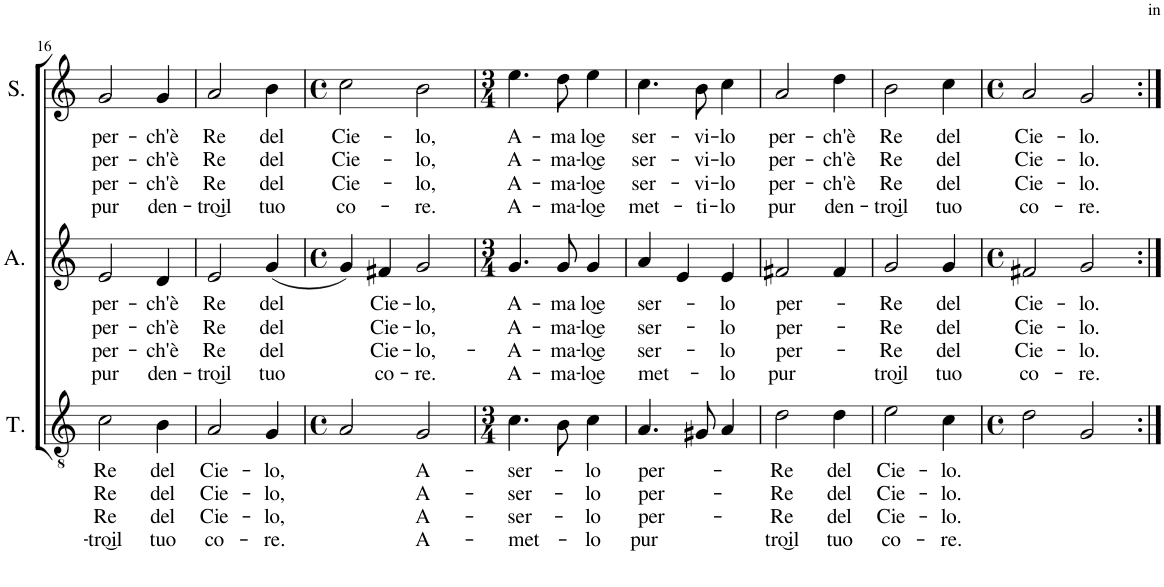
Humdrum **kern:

**kern	**text	**text	**text	**text	**kern	**text	**text	**text	**text	**kern	**text	**text	**text	**text
*part3	*part3	*part3	*part3	*part3	*part2	*part2	*part2	*part2	*part2	*part1	*part1	*part1	*part1	*part1
*staff3	*staff3	*staff3	*staff3	*staff3	*staff2	*staff2	*staff2	*staff2	*staff2	*staff1	*staff1	*staff1	*staff1	*staff1
*I"Tenor	*	*	*	*	*I"Alto	*	*	*	*	*I"Soprano	*	*	*	*
*I'T.	*	*	*	*	*I'A.	*	*	*	*	*I'S.	*	*	*	*
!!LO:PB:g=z
*clefGv2	*	*	*	*	*clefG2	*	*	*	*	*clefG2	*	*	*	*
*k[]	*	*	*	*	*k[]	*	*	*	*	*k[]	*	*	*	*
*M3/4	*	*	*	*	*M3/4	*	*	*	*	*M3/4	*	*	*	*
=16	=16	=16	=16	=16	=16	=16	=16	=16	=16	=16	=16	=16	=16	=16
!	!LO:LY:b	!LO:LY:b	!LO:LY:b	!LO:LY:b	!	!LO:LY:b	!LO:LY:b	!LO:LY:b	!LO:LY:b	!	!LO:LY:b	!LO:LY:b	!LO:LY:b	!LO:LY:b
2c\	Re	Re	Re	-tro͜il	2e/	per-	per-	per-	pur	2g/	per-	per-	per-	pur
!	!LO:LY:b	!LO:LY:b	!LO:LY:b	!LO:LY:b	!	!LO:LY:b	!LO:LY:b	!LO:LY:b	!LO:LY:b	!	!LO:LY:b	!LO:LY:b	!LO:LY:b	!LO:LY:b
4B\	del	del	del	tuo	4d/	-ch'è	-ch'è	-ch'è	den-	4g/	-ch'è	-ch'è	-ch'è	den-
=17	=17	=17	=17	=17	=17	=17	=17	=17	=17	=17	=17	=17	=17	=17
!	!LO:LY:b	!LO:LY:b	!LO:LY:b	!LO:LY:b	!	!LO:LY:b	!LO:LY:b	!LO:LY:b	!LO:LY:b	!	!LO:LY:b	!LO:LY:b	!LO:LY:b	!LO:LY:b
2A/	Cie-	Cie-	Cie-	co-	2e/	Re	Re	Re	-tro͜il	2a/	Re	Re	Re	-tro͜il
!	!LO:LY:b	!LO:LY:b	!LO:LY:b	!LO:LY:b	!	!LO:LY:b	!LO:LY:b	!LO:LY:b	!LO:LY:b	!	!LO:LY:b	!LO:LY:b	!LO:LY:b	!LO:LY:b
4G/	-lo,	-lo,	-lo,	-re.	(4g/	del	del	del	tuo	4b\	del	del	del	tuo
=18	=18	=18	=18	=18	=18	=18	=18	=18	=18	=18	=18	=18	=18	=18
*M4/4	*	*	*	*	*M4/4	*	*	*	*	*M4/4	*	*	*	*
*met(c)	*	*	*	*	*met(c)	*	*	*	*	*met(c)	*	*	*	*
!	!	!	!	!	!	!	!	!	!	!	!LO:LY:b	!LO:LY:b	!LO:LY:b	!LO:LY:b
2A/	.	.	.	.	4g/)	.	.	.	.	2cc\	Cie-	Cie-	Cie-	co-
!	!	!	!	!	!	!LO:LY:b	!LO:LY:b	!LO:LY:b	!LO:LY:b	!	!	!	!	!
.	.	.	.	.	4f#X/	Cie-	Cie-	Cie-	co-	.	.	.	.	.
!	!LO:LY:b	!LO:LY:b	!LO:LY:b	!LO:LY:b	!	!LO:LY:b	!LO:LY:b	!LO:LY:b	!LO:LY:b	!	!LO:LY:b	!LO:LY:b	!LO:LY:b	!LO:LY:b
2G/	A-	A-	A-	A-	2g/	-lo,	-lo,	-lo,-	-re.	2b\	-lo,	-lo,	-lo,	-re.
=19	=19	=19	=19	=19	=19	=19	=19	=19	=19	=19	=19	=19	=19	=19
*M3/4	*	*	*	*	*M3/4	*	*	*	*	*M3/4	*	*	*	*
!	!LO:LY:b	!LO:LY:b	!LO:LY:b	!LO:LY:b	!	!LO:LY:b	!LO:LY:b	!LO:LY:b	!LO:LY:b	!	!LO:LY:b	!LO:LY:b	!LO:LY:b	!LO:LY:b
4.c\	ser-	ser-	ser-	met-	4.g/	A-	A-	-A-	A-	4.ee\	A-	A-	A-	A-
!	!	!	!	!	!	!LO:LY:b	!LO:LY:b	!LO:LY:b	!LO:LY:b	!	!LO:LY:b	!LO:LY:b	!LO:LY:b	!LO:LY:b
8B\	.	.	.	.	8g/	-ma	-ma-	-ma-	-ma-	8dd\	-ma	-ma-	-ma-	-ma-
!	!LO:LY:b	!LO:LY:b	!LO:LY:b	!LO:LY:b	!	!LO:LY:b	!LO:LY:b	!LO:LY:b	!LO:LY:b	!	!LO:LY:b	!LO:LY:b	!LO:LY:b	!LO:LY:b
4c\	-lo	-lo	-lo	-lo	4g/	lo͜e	-lo͜e	-lo͜e	-lo͜e	4ee\	lo͜e	-lo͜e	-lo͜e	-lo͜e
=20	=20	=20	=20	=20	=20	=20	=20	=20	=20	=20	=20	=20	=20	=20
!	!LO:LY:b	!LO:LY:b	!LO:LY:b	!LO:LY:b	!	!LO:LY:b	!LO:LY:b	!LO:LY:b	!LO:LY:b	!	!LO:LY:b	!LO:LY:b	!LO:LY:b	!LO:LY:b
4.A/	per-	per-	per-	pur	4a/	ser-	ser-	ser-	met-	4.cc\	ser-	ser-	ser-	met-
.	.	.	.	.	4e/	.	.	.	.	.	.	.	.	.
!	!	!	!	!	!	!	!	!	!	!	!LO:LY:b	!LO:LY:b	!LO:LY:b	!LO:LY:b
8G#X/	.	.	.	.	.	.	.	.	.	8b\	-vi-	-vi-	-vi-	-ti-
!	!	!	!	!	!	!LO:LY:b	!LO:LY:b	!LO:LY:b	!LO:LY:b	!	!LO:LY:b	!LO:LY:b	!LO:LY:b	!LO:LY:b
4A/	.	.	.	.	4e/	-lo	-lo	-lo	-lo	4cc\	-lo	-lo	-lo	-lo
=21	=21	=21	=21	=21	=21	=21	=21	=21	=21	=21	=21	=21	=21	=21
!	!LO:LY:b	!LO:LY:b	!LO:LY:b	!LO:LY:b	!	!LO:LY:b	!LO:LY:b	!LO:LY:b	!LO:LY:b	!	!LO:LY:b	!LO:LY:b	!LO:LY:b	!LO:LY:b
2d\	Re	Re	Re	-tro͜il	2f#X/	per-	per-	per-	pur	2a/	per-	per-	per-	pur
!	!LO:LY:b	!LO:LY:b	!LO:LY:b	!LO:LY:b	!	!	!	!	!	!	!LO:LY:b	!LO:LY:b	!LO:LY:b	!LO:LY:b
4d\	del	del	del	tuo	4f#/	.	.	.	.	4dd\	-ch'è	-ch'è	-ch'è	den-
=22	=22	=22	=22	=22	=22	=22	=22	=22	=22	=22	=22	=22	=22	=22
!	!LO:LY:b	!LO:LY:b	!LO:LY:b	!LO:LY:b	!	!LO:LY:b	!LO:LY:b	!LO:LY:b	!LO:LY:b	!	!LO:LY:b	!LO:LY:b	!LO:LY:b	!LO:LY:b
2e\	Cie-	Cie-	Cie-	co-	2g/	Re	Re	Re	-tro͜il	2b\	Re	Re	Re	-tro͜il
!	!LO:LY:b	!LO:LY:b	!LO:LY:b	!LO:LY:b	!	!LO:LY:b	!LO:LY:b	!LO:LY:b	!LO:LY:b	!	!LO:LY:b	!LO:LY:b	!LO:LY:b	!LO:LY:b
4c\	-lo.	-lo.	-lo.	-re.	4g/	del	del	del	tuo	4cc\	del	del	del	tuo
=23	=23	=23	=23	=23	=23	=23	=23	=23	=23	=23	=23	=23	=23	=23
*M4/4	*	*	*	*	*M4/4	*	*	*	*	*M4/4	*	*	*	*
*met(c)	*	*	*	*	*met(c)	*	*	*	*	*met(c)	*	*	*	*
!	!	!	!	!	!	!LO:LY:b	!LO:LY:b	!LO:LY:b	!LO:LY:b	!	!LO:LY:b	!LO:LY:b	!LO:LY:b	!LO:LY:b
2d\	.	.	.	.	2f#X/	Cie-	Cie-	Cie-	co-	2a/	Cie-	Cie-	Cie-	co-
!	!	!	!	!	!	!LO:LY:b	!LO:LY:b	!LO:LY:b	!LO:LY:b	!	!LO:LY:b	!LO:LY:b	!LO:LY:b	!LO:LY:b
2G/	.	.	.	.	2g/	-lo.	-lo.	-lo.	-re.	2g/	-lo.	-lo.	-lo.	-re.
=:|!	=:|!	=:|!	=:|!	=:|!	=:|!	=:|!	=:|!	=:|!	=:|!	=:|!	=:|!	=:|!	=:|!	=:|!
*-	*-	*-	*-	*-	*-	*-	*-	*-	*-	*-	*-	*-	*-	*-
